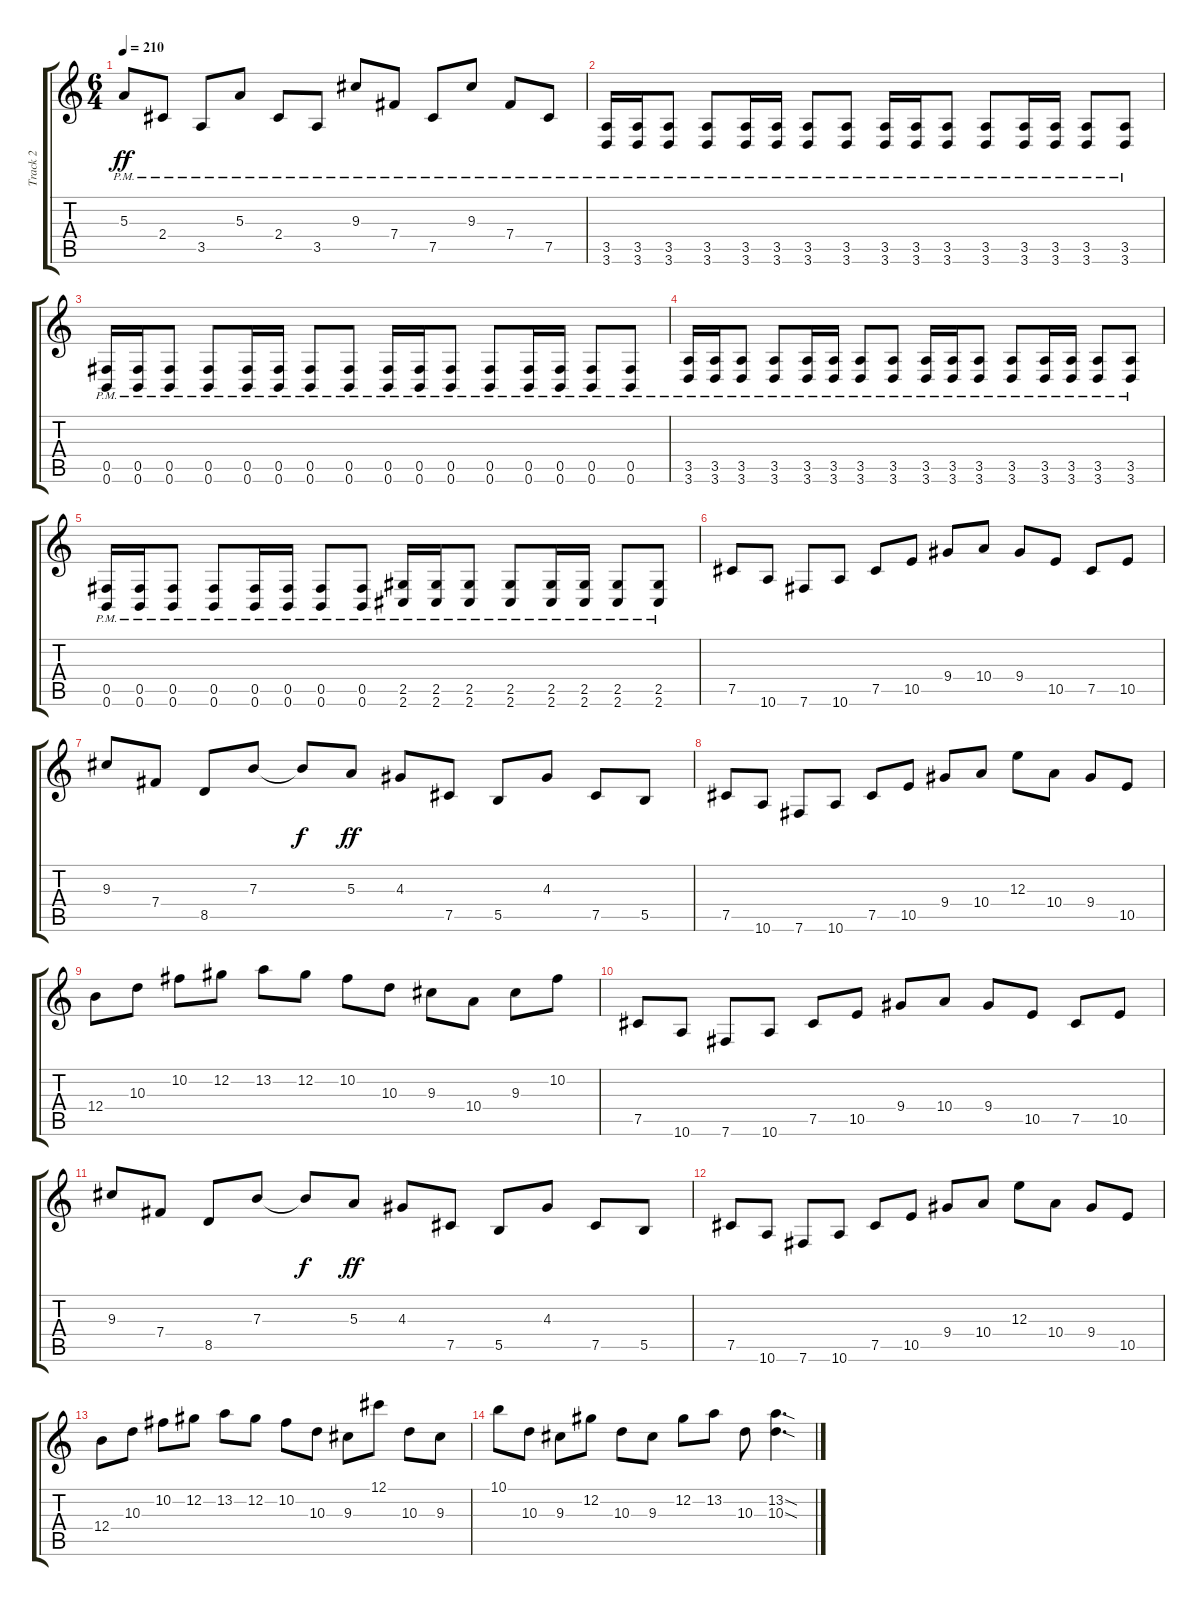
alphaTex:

\track ("Track 2" "Track 2") {instrument distortionguitar}
\staff {score tabs}
\tuning (Db4 Ab3 E3 B2 Gb2 B1) {hide}
\ts (6 4)
\tempo 210
\clef g2
\ks c
5.3{pm}.8{dy ff} 2.4{pm}.8 3.5{pm}.8 5.3{pm}.8 2.4{pm}.8 3.5{pm}.8 9.3{pm}.8 7.4{pm}.8 7.5{pm}.8 9.3{pm}.8 7.4{pm}.8 7.5{pm}.8 |
(3.5{pm} 3.6{pm}).16 (3.5{pm} 3.6{pm}).16 (3.5{pm} 3.6{pm}).8 (3.5{pm} 3.6{pm}).8 (3.5{pm} 3.6{pm}).16 (3.5{pm} 3.6{pm}).16 (3.5{pm} 3.6{pm}).8 (3.5{pm} 3.6{pm}).8 (3.5{pm} 3.6{pm}).16 (3.5{pm} 3.6{pm}).16 (3.5{pm} 3.6{pm}).8 (3.5{pm} 3.6{pm}).8 (3.5{pm} 3.6{pm}).16 (3.5{pm} 3.6{pm}).16 (3.5{pm} 3.6{pm}).8 (3.5{pm} 3.6{pm}).8 |
(0.5{pm} 0.6{pm}).16 (0.5{pm} 0.6{pm}).16 (0.5{pm} 0.6{pm}).8 (0.5{pm} 0.6{pm}).8 (0.5{pm} 0.6{pm}).16 (0.5{pm} 0.6{pm}).16 (0.5{pm} 0.6{pm}).8 (0.5{pm} 0.6{pm}).8 (0.5{pm} 0.6{pm}).16 (0.5{pm} 0.6{pm}).16 (0.5{pm} 0.6{pm}).8 (0.5{pm} 0.6{pm}).8 (0.5{pm} 0.6{pm}).16 (0.5{pm} 0.6{pm}).16 (0.5{pm} 0.6{pm}).8 (0.5{pm} 0.6{pm}).8 |
(3.5{pm} 3.6{pm}).16 (3.5{pm} 3.6{pm}).16 (3.5{pm} 3.6{pm}).8 (3.5{pm} 3.6{pm}).8 (3.5{pm} 3.6{pm}).16 (3.5{pm} 3.6{pm}).16 (3.5{pm} 3.6{pm}).8 (3.5{pm} 3.6{pm}).8 (3.5{pm} 3.6{pm}).16 (3.5{pm} 3.6{pm}).16 (3.5{pm} 3.6{pm}).8 (3.5{pm} 3.6{pm}).8 (3.5{pm} 3.6{pm}).16 (3.5{pm} 3.6{pm}).16 (3.5{pm} 3.6{pm}).8 (3.5{pm} 3.6{pm}).8 |
(0.5{pm} 0.6{pm}).16 (0.5{pm} 0.6{pm}).16 (0.5{pm} 0.6{pm}).8 (0.5{pm} 0.6{pm}).8 (0.5{pm} 0.6{pm}).16 (0.5{pm} 0.6{pm}).16 (0.5{pm} 0.6{pm}).8 (0.5{pm} 0.6{pm}).8 (2.5{pm} 2.6{pm}).16 (2.5{pm} 2.6{pm}).16 (2.5{pm} 2.6{pm}).8 (2.5{pm} 2.6{pm}).8 (2.5{pm} 2.6{pm}).16 (2.5{pm} 2.6{pm}).16 (2.5{pm} 2.6{pm}).8 (2.5{pm} 2.6{pm}).8 |
7.5.8 10.6.8 7.6.8 10.6.8 7.5.8 10.5.8 9.4.8 10.4.8 9.4.8 10.5.8 7.5.8 10.5.8 |
9.3.8 7.4.8 8.5.8 7.3.8 7.3{t}.8{dy f} 5.3.8{dy ff} 4.3.8 7.5.8 5.5.8 4.3.8 7.5.8 5.5.8 |
7.5.8 10.6.8 7.6.8 10.6.8 7.5.8 10.5.8 9.4.8 10.4.8 12.3.8 10.4.8 9.4.8 10.5.8 |
12.4.8 10.3.8 10.2.8 12.2.8 13.2.8 12.2.8 10.2.8 10.3.8 9.3.8 10.4.8 9.3.8 10.2.8 |
7.5.8 10.6.8 7.6.8 10.6.8 7.5.8 10.5.8 9.4.8 10.4.8 9.4.8 10.5.8 7.5.8 10.5.8 |
9.3.8 7.4.8 8.5.8 7.3.8 7.3{t}.8{dy f} 5.3.8{dy ff} 4.3.8 7.5.8 5.5.8 4.3.8 7.5.8 5.5.8 |
7.5.8 10.6.8 7.6.8 10.6.8 7.5.8 10.5.8 9.4.8 10.4.8 12.3.8 10.4.8 9.4.8 10.5.8 |
12.4.8 10.3.8 10.2.8 12.2.8 13.2.8 12.2.8 10.2.8 10.3.8 9.3.8 12.1.8 10.3.8 9.3.8 |
10.1.8 10.3.8 9.3.8 12.2.8 10.3.8 9.3.8 12.2.8 13.2.8 10.3.8 (13.2{sod} 10.3{sod}).4{d}
